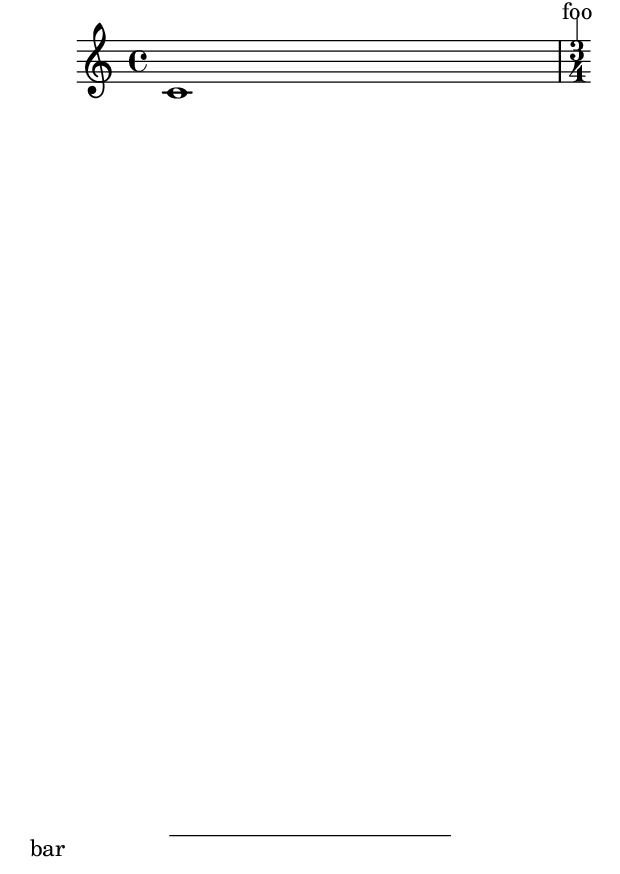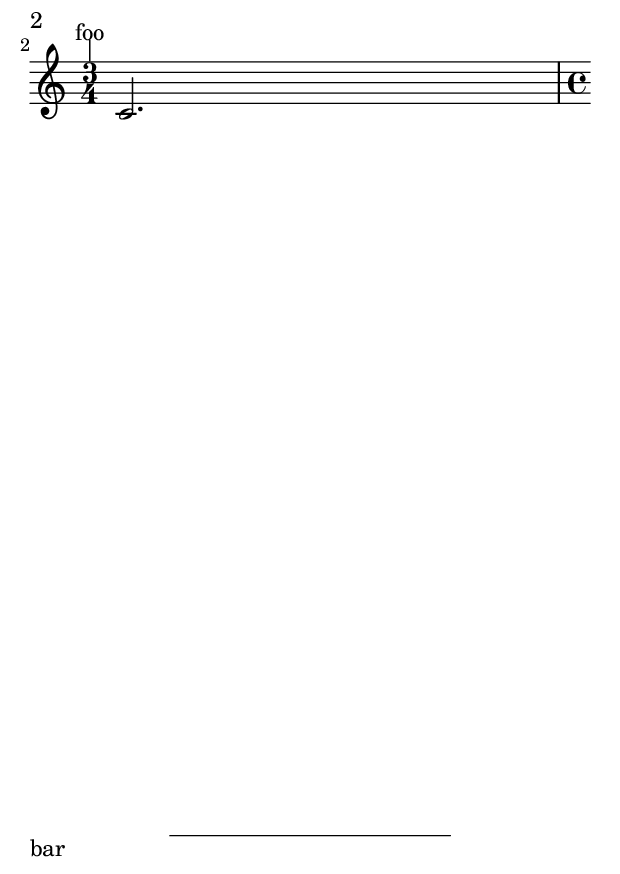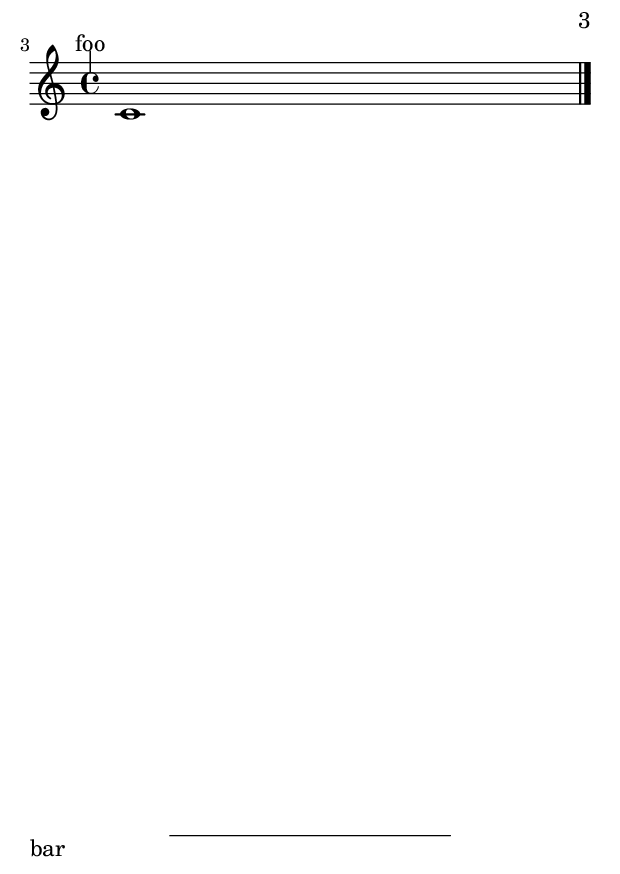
\version "2.15.39"
\header {
  texidoc = "With grobs that have break visibility, footnotes will
automatically take the break visibility of the grob being footnoted.
This behavior can be overridden.
"
}

#(set-default-paper-size "a6")

\book {

\new Staff \with { \consists "Footnote_engraver" }
{
  \relative c' {
    c1
    \footnote "foo" #'(0 . 2) #'TimeSignature "bar" \default
    \time 3/4
    \break \pageBreak
    c2.
    \once \override Staff . FootnoteItem #'break-visibility = ##(#f #f #t)
    \footnote "foo" #'(0 . 2) #'TimeSignature "bar" \default
    \time 4/4
    \break \pageBreak
    c1 \bar "|."
}}}
